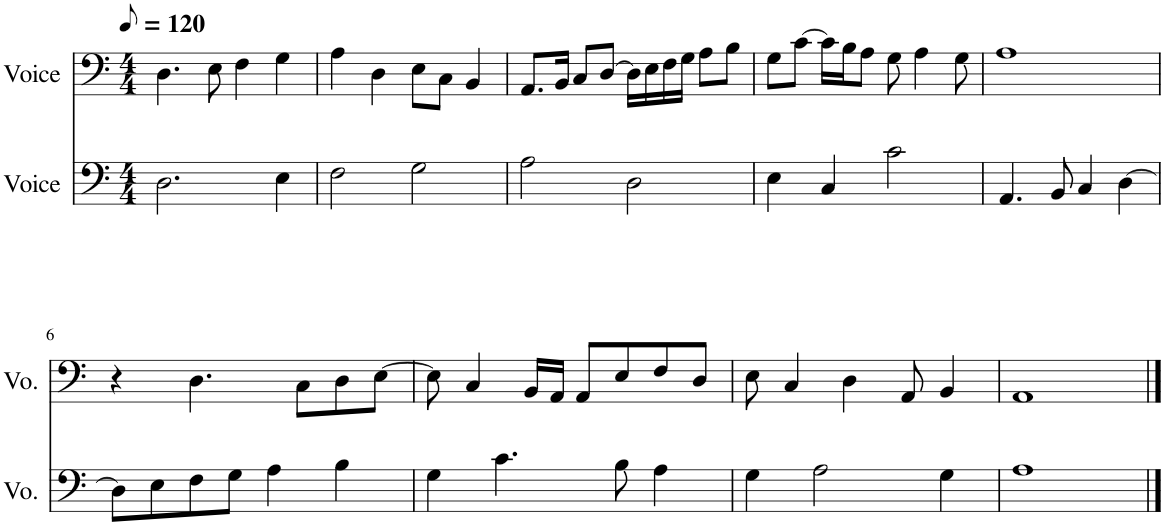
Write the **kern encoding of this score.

**kern	**kern
*part2	*part1
*staff2	*staff1
*I"Voice	*I"Voice
*I'Vo.	*I'Vo.
*clefF4	*clefF4
*k[]	*k[]
*M4/4	*M4/4
*MM60	*MM60
=1	=1
2.D\	4.D\
.	8E\
.	4F\
4E\	4G\
=2	=2
2F\	4A\
.	4D\
2G\	8E\L
.	8C\J
.	4BB/
=3	=3
2A\	8.AA/L
.	16BB/Jk
.	8C/L
.	[8D/J
2D\	16D\LL]
.	16E\
.	16F\
.	16G\JJ
.	8A\L
.	8B\J
=4	=4
4E\	8G\L
.	[8c\J
4C/	16c\LL]
.	16B\J
.	8A\J
2c\	8G\
.	4A\
.	8G\
=5	=5
4.AA/	1A
8BB/	.
4C/	.
[4D\	.
!!LO:LB:g=z
=6	=6
8D\L]	4r
8E\	.
8F\	4.D\
8G\J	.
4A\	.
.	8C\L
4B\	8D\
.	[8E\J
=7	=7
4G\	8E\]
.	4C/
4.c\	.
.	16BB/LL
.	16AA/JJ
.	8AA/L
8B\	8E/
4A\	8F/
.	8D/J
=8	=8
4G\	8E\
.	4C/
2A\	.
.	4D\
.	8AA/
4G\	4BB/
=9	=9
1A	1AA
==	==
*-	*-
